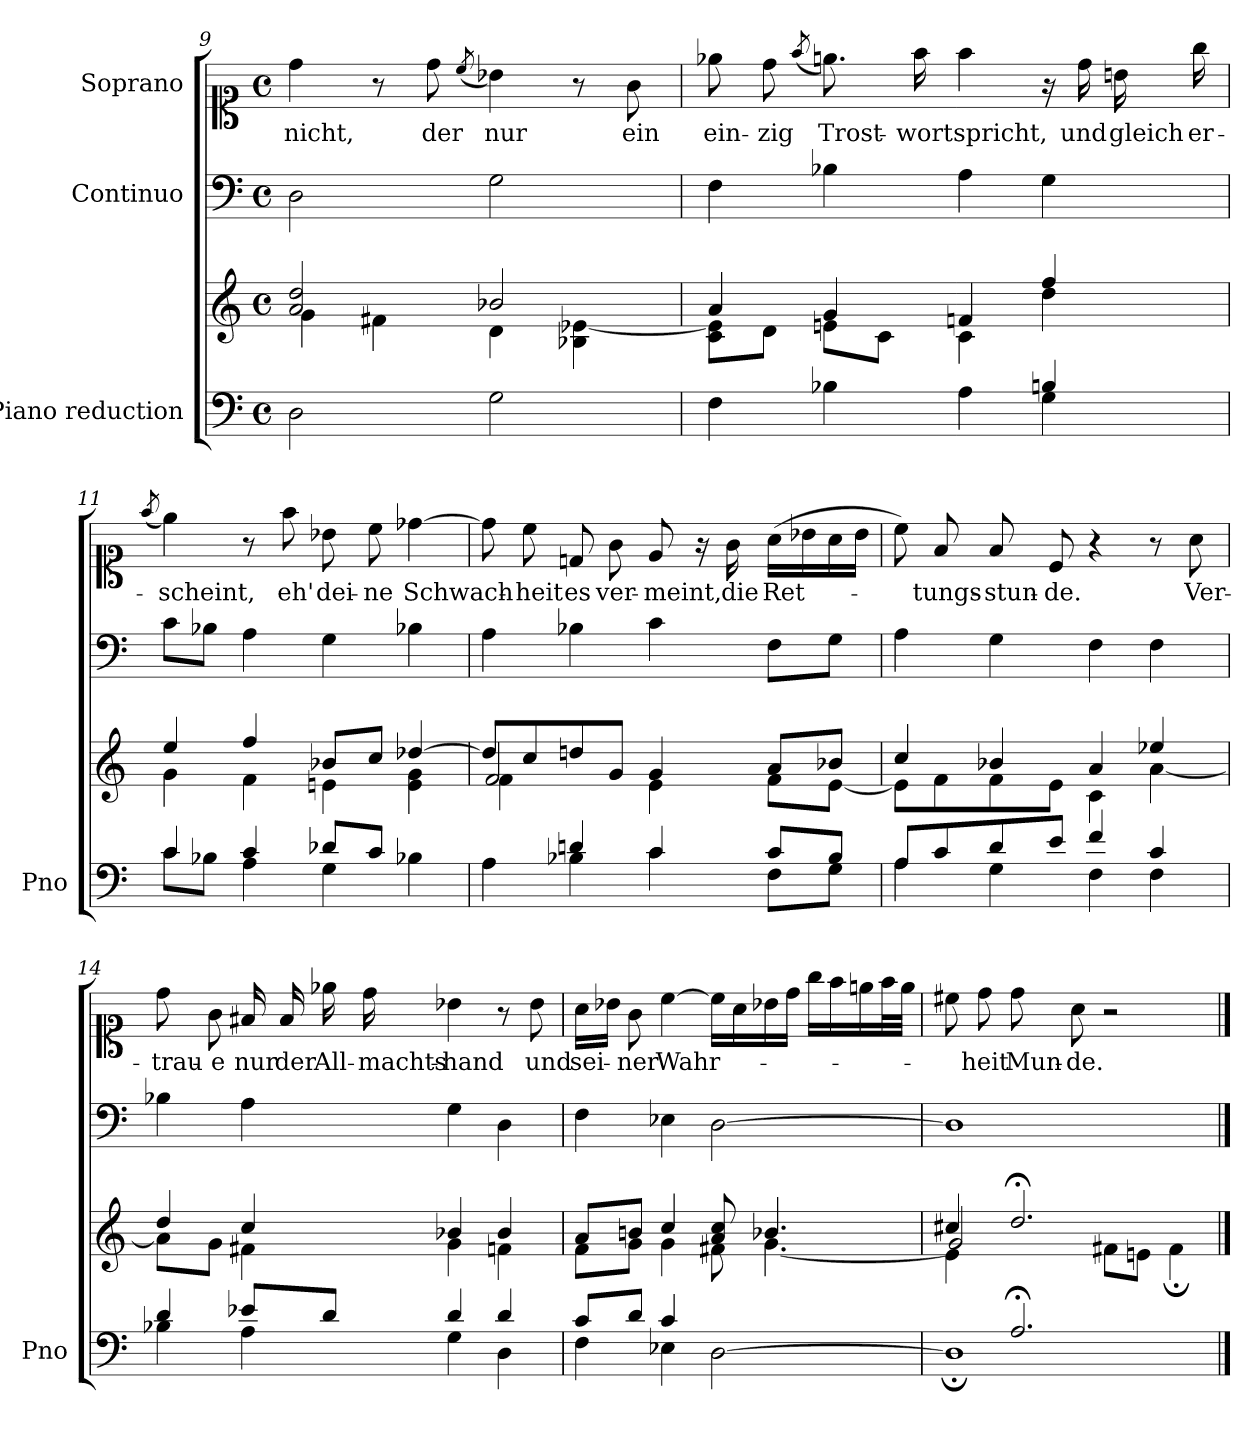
**kern	**kern	**kern	**kern	**text
*part3	*part3	*part2	*part1	*part1
*staff4	*staff3	*staff2	*staff1	*staff1
*I"Piano reduction	*	*I"Continuo	*I"Soprano	*
*I'Pno	*	*	*	*
*clefF4	*clefG2	*clefF4	*clefC1	*
*k[]	*k[]	*k[]	*k[]	*
*M4/4	*M4/4	*M4/4	*M4/4	*
*met(c)	*met(c)	*met(c)	*met(c)	*
=9	=9	=9	=9	=9
*	*^	*	*	*
!	!	!	!	!	!LO:LY:b
2D\	2a/ 2dd/	4g\	2D\	4dd\	nicht,
.	.	4f#X\	.	8r	.
!	!	!	!	!	!LO:LY:b
.	.	.	.	8dd\	der
.	.	.	.	(<8qcc/	.
!	!	!	!	!	!LO:LY:b
2G\	2b-X/	4d\	2G\	4b-X\)	nur
.	.	4B-X\ [4e-X\	.	8r	.
!	!	!	!	!	!LO:LY:b
.	.	.	.	8g\	ein
!!LO:LB:g=z
=10	=10	=10	=10	=10	=10
*^	*	*	*	*	*
!	!	!	!	!	!	!LO:LY:b
2ryy	4F\	4a/	8c\ 8e-\]L	4F\	8ee-X\	ein-
!	!	!	!	!	!	!LO:LY:b
.	.	.	8d\J	.	8dd\	-zig
.	.	.	.	.	(<8qff/	.
!	!	!	!	!	!	!LO:LY:b
.	4B-X\	4g/	8en\L	4B-X\	8.een\)	Trost-
.	.	.	8c\J	.	.	.
!	!	!	!	!	!	!LO:LY:b
.	.	.	.	.	16ff\	-wort
!	!	!	!	!	!	!LO:LY:b
4ryy	4A\	4fn/	4c\	4A\	4ff\	spricht,
4Bn/	4G\	4ff/	4dd\	4G\	16r	.
!	!	!	!	!	!	!LO:LY:b
.	.	.	.	.	16dd\	und
!	!	!	!	!	!	!LO:LY:b
.	.	.	.	.	16bn\	gleich
!	!	!	!	!	!	!LO:LY:b
.	.	.	.	.	16gg\	er-
=11	=11	=11	=11	=11	=11	=11
.	.	.	.	.	(<8qff/	.
!	!	!	!	!	!	!LO:LY:b
4c/	8c\L	4ee/	4g\	8c\L	4ee\)	scheint,
.	8B-X\J	.	.	8B-X\J	.	.
4c/	4A\	4ff/	4f\	4A\	8r	.
!	!	!	!	!	!	!LO:LY:b
.	.	.	.	.	8ff\	eh'
!	!	!	!	!	!	!LO:LY:b
8d-X/L	4G\	8b-X/L	4en\	4G\	8b-X\	dei-
!	!	!	!	!	!	!LO:LY:b
8c/J	.	8cc/J	.	.	8cc\	-ne
!	!	!	!	!	!	!LO:LY:b
4ryy	4B-X\	[4dd-X/	4e\ 4g\	4B-X\	[4dd-X\	Schwach-
=12	=12	=12	=12	=12	=12	=12
*	*	*	*^	*	*	*
4ryy	4A\	8dd-/L]	2f/	4f\	4A\	8dd-\]	.
!	!	!	!	!	!	!	!LO:LY:b
.	.	8cc/	.	.	.	8cc\	heit
!	!	!	!	!	!	!	!LO:LY:b
4dn/	4B-X\	8ddn/	.	2.ryy	4B-X\	8dn/	es
!	!	!	!	!	!	!	!LO:LY:b
.	.	8g/J	.	.	.	8g\	ver-
!	!	!	!	!	!	!	!LO:LY:b
4c/	4c\	4g/	4e\	.	4c\	8e/	-meint,
.	.	.	.	.	.	16r	.
!	!	!	!	!	!	!	!LO:LY:b
.	.	.	.	.	.	16g\	die
!	!	!	!	!	!	!	!LO:LY:b
8c/L	8F\L	8a/L	8f\L	.	8F\L	(>16a\LL	Ret-
.	.	.	.	.	.	16b-X\	.
8B-/J	8G\J	8b-X/J	[8e\J	.	8G\J	16a\	.
.	.	.	.	.	.	16b-\JJ	.
*	*	*	*v	*v	*	*	*
=13	=13	=13	=13	=13	=13	=13
8A/L	4A\	4cc/	8e\L]	4A\	8cc\)	.
!	!	!	!	!	!	!LO:LY:b
8c/	.	.	8f\	.	8f/	tungs-
!	!	!	!	!	!	!LO:LY:b
8d/	4G\	4b-X/	8f\	4G\	8f/	-stun-
!	!	!	!	!	!	!LO:LY:b
8e/J	.	.	8e\J	.	8c/	-de.
4f/	4F\	4a/	4c\	4F\	4r	.
4c/	4F\	4ee-X/	[4a\	4F\	8r	.
!	!	!	!	!	!	!LO:LY:b
.	.	.	.	.	8a\	Ver-
!!LO:LB:g=z
=14	=14	=14	=14	=14	=14	=14
!	!	!	!	!	!	!LO:LY:b
4d/	4B-X\	4dd/	8a\L]	4B-X\	8dd\	-trau-
!	!	!	!	!	!	!LO:LY:b
.	.	.	8g\J	.	8g\	-e
!	!	!	!	!	!	!LO:LY:b
8e-X/L	4A\	4cc/	4f#X\	4A\	16f#X/	nur
!	!	!	!	!	!	!LO:LY:b
.	.	.	.	.	16f#/	der
!	!	!	!	!	!	!LO:LY:b
8d/J	.	.	.	.	16ee-X\	All-
!	!	!	!	!	!	!LO:LY:b
.	.	.	.	.	16dd\	-machts-
!	!	!	!	!	!	!LO:LY:b
4d/	4G\	4b-X/	4g\	4G\	4b-X\	-hand
4d/	4D\	4b-/	4fn\	4D\	8r	.
!	!	!	!	!	!	!LO:LY:b
.	.	.	.	.	8b-\	und
=15	=15	=15	=15	=15	=15	=15
!	!	!	!	!	!	!LO:LY:b
8c/L	4F\	8a/L	8f\L	4F\	16a\LL	sei-
.	.	.	.	.	16b-X\JJ	.
!	!	!	!	!	!	!LO:LY:b
8d/J	.	8bn/J	8g\J	.	8g\	ner
!	!	!	!	!	!	!LO:LY:b
4c/	4E-X\	4cc/	4g\	4E-X\	[4cc\	Wahr-
2ryy	[2D\	8a/ 8cc/	8f#X\	[2D\	16cc\LL]	.
.	.	.	.	.	16a\	.
.	.	4.b-X/	[4.g\	.	16b-X\	.
.	.	.	.	.	16dd\JJ	.
.	.	.	.	.	16gg\LL	.
.	.	.	.	.	16ff\	.
.	.	.	.	.	16een\	.
.	.	.	.	.	32ff\L	.
.	.	.	.	.	32ee\JJJ	.
=16	=16	=16	=16	=16	=16	=16
*	*	*	*^	*	*	*
4ryy	1D;]	4cc#X/	2g/]	4e\	1D]	8cc#X\	.
!	!	!	!	!	!	!	!LO:LY:b
.	.	.	.	.	.	8dd\	heit
!	!	!	!	!	!	!	!LO:LY:b
2.A;</	.	2.dd;</	.	2.ryy	.	8dd\	Mun-
!	!	!	!	!	!	!	!LO:LY:b
.	.	.	.	.	.	8a\	-de.
.	.	.	8f#X\L	.	.	2r	.
.	.	.	8en\J	.	.	.	.
.	.	.	4f#;\	.	.	.	.
*v	*v	*	*	*	*	*	*
*	*v	*v	*v	*	*	*
==	==	==	==	==
*-	*-	*-	*-	*-
